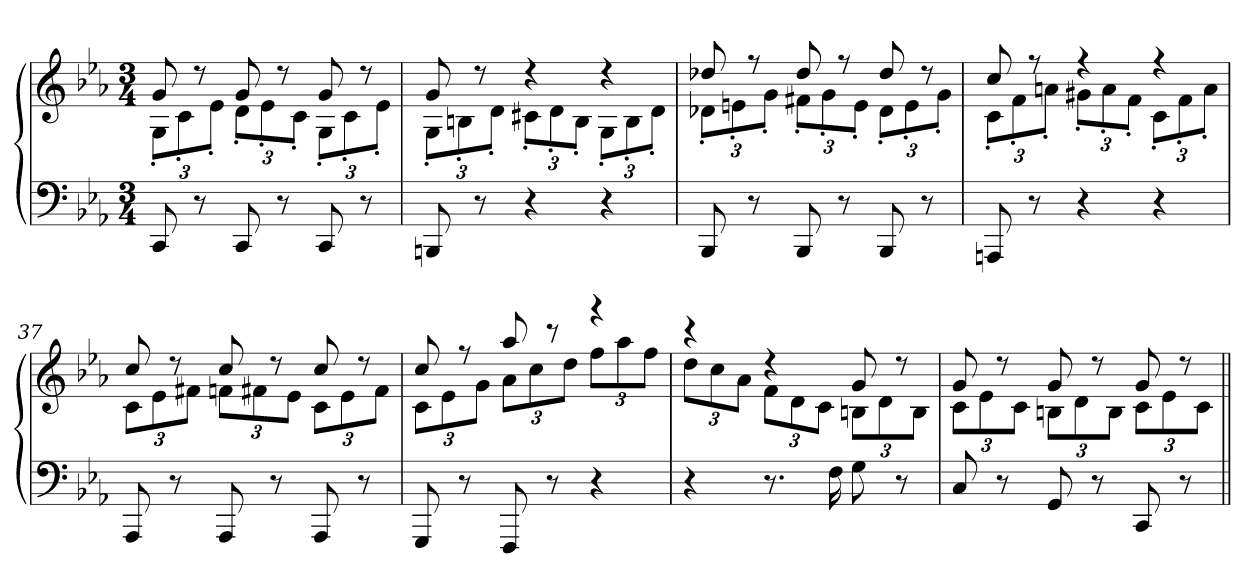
**kern	**kern
*part1	*part1
*staff2	*staff1
*clefF4	*clefG2
*k[b-e-a-]	*k[b-e-a-]
*c:	*c:
*M3/4	*M3/4
=	=
*	*^
8CC	8g	12G'L
.	.	12c'
8r	8r	.
.	.	12e-'J
8CC	8g	12d'L
.	.	12e-'
8r	8r	.
.	.	12c'J
8CC	8g	12G'L
.	.	12c'
8r	8r	.
.	.	12e-'J
=34	=34	=34
8BBBn	8g	12G'L
.	.	12Bn'
8r	8r	.
.	.	12d'J
4r	4r	12c#X'L
.	.	12d'
.	.	12B'J
4r	4r	12G'L
.	.	12B'
.	.	12d'J
=35	=35	=35
8BBB-	8dd-X	12d-X'L
.	.	12en'
8r	8r	.
.	.	12g'J
8BBB-	8dd-	12f#X'L
.	.	12g'
8r	8r	.
.	.	12e'J
8BBB-	8dd-	12d-'L
.	.	12e'
8r	8r	.
.	.	12g'J
=36	=36	=36
8AAAn	8cc	12c'L
.	.	12f'
8r	8r	.
.	.	12an'J
4r	4r	12g#X'L
.	.	12a'
.	.	12f'J
4r	4r	12c'L
.	.	12f'
.	.	12a'J
=37	=37	=37
8AAA-	8cc	12cL
.	.	12e-
8r	8r	.
.	.	12f#XJ
8AAA-	8cc	12fnL
.	.	12f#X
8r	8r	.
.	.	12e-J
8AAA-	8cc	12cL
.	.	12e-
8r	8r	.
.	.	12f#J
=38	=38	=38
8GGG	8cc	12cL
.	.	12e-
8r	8r	.
.	.	12gJ
8FFF	8aa-	12a-L
.	.	12cc
8r	8r	.
.	.	12ddJ
4r	4r	12ffL
.	.	12aa-
.	.	12ffJ
=39	=39	=39
4r	4r	12ddL
.	.	12cc
.	.	12a-J
8.r	4r	12fL
.	.	12d
.	.	12cJ
16F	.	.
8G	8g	12BnL
.	.	12d
8r	8r	.
.	.	12BJ
=40	=40	=40
8C	8g	12cL
.	.	12e-
8r	8r	.
.	.	12cJ
8GG	8g	12BnL
.	.	12d
8r	8r	.
.	.	12BJ
8CC	8g	12cL
.	.	12e-
8r	8r	.
.	.	12cJ
*	*v	*v
=||	=||
*-	*-
